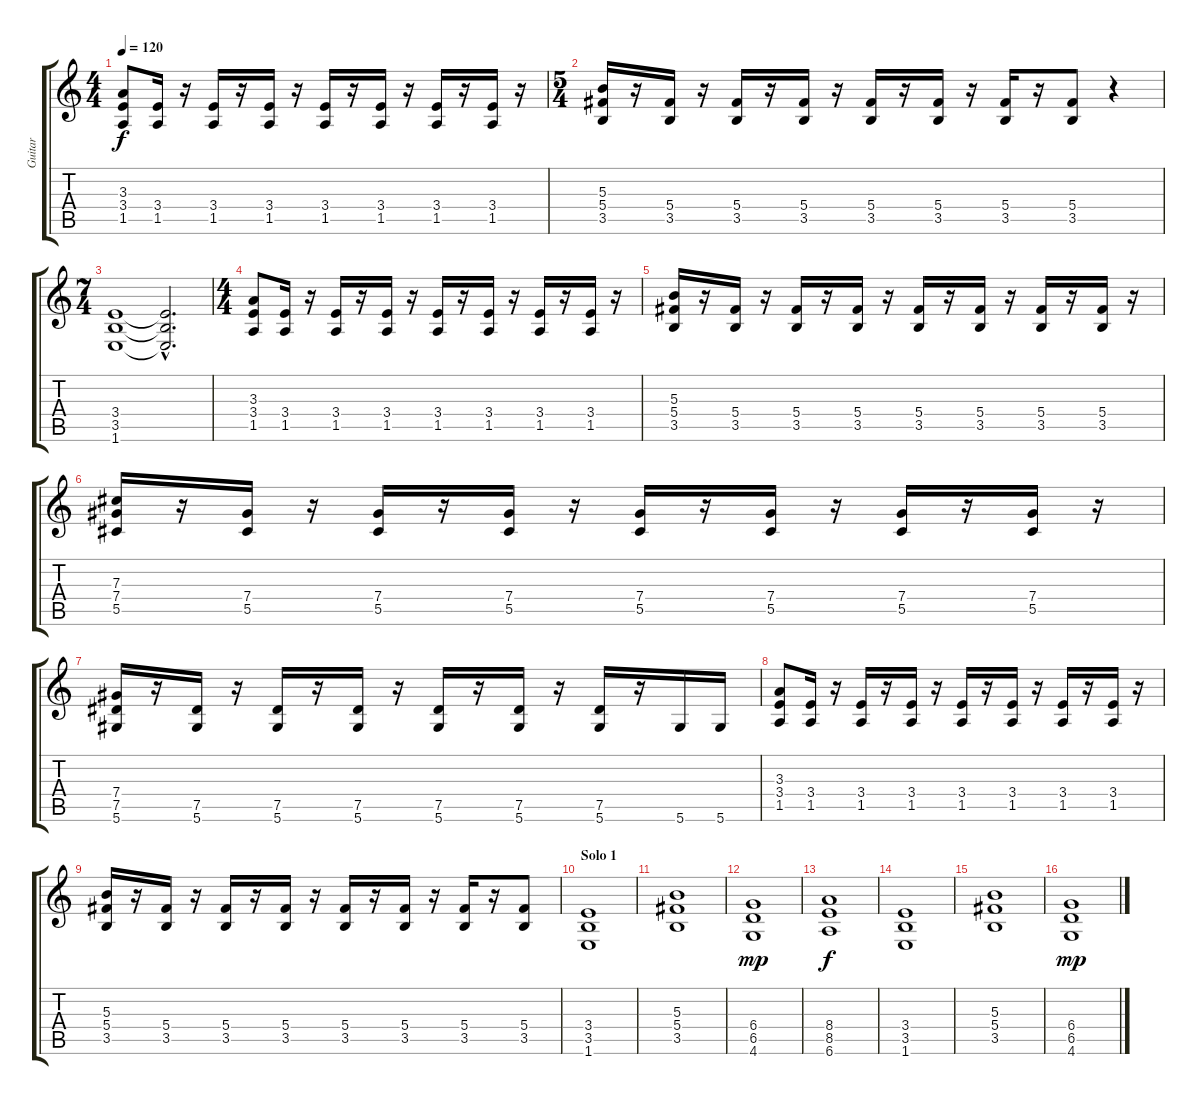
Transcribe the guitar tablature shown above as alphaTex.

\track ("Guitar" "Guitar") {instrument overdrivenguitar}
\staff {score tabs}
\tuning (Eb4 Bb3 Gb3 Db3 Ab2 Eb2) {hide}
\ts (4 4)
\tempo 120
\clef g2
\ks c
(3.3 3.4 1.5).8{dy f} (3.4 1.5).16 r.16 (3.4 1.5).16 r.16 (3.4 1.5).16 r.16 (3.4 1.5).16 r.16 (3.4 1.5).16 r.16 (3.4 1.5).16 r.16 (3.4 1.5).16 r.16 |
\ts (5 4)
(5.3 5.4 3.5).16 r.16 (5.4 3.5).16 r.16 (5.4 3.5).16 r.16 (5.4 3.5).16 r.16 (5.4 3.5).16 r.16 (5.4 3.5).16 r.16 (5.4 3.5).16 r.16 (5.4 3.5).8 r.4 |
\ts (7 4)
(3.4 3.5 1.6).1 (3.4{hac t} 3.5{hac t} 1.6{hac t}).2{d} |
\ts (4 4)
(3.3 3.4 1.5).8 (3.4 1.5).16 r.16 (3.4 1.5).16 r.16 (3.4 1.5).16 r.16 (3.4 1.5).16 r.16 (3.4 1.5).16 r.16 (3.4 1.5).16 r.16 (3.4 1.5).16 r.16 |
(5.3 5.4 3.5).16 r.16 (5.4 3.5).16 r.16 (5.4 3.5).16 r.16 (5.4 3.5).16 r.16 (5.4 3.5).16 r.16 (5.4 3.5).16 r.16 (5.4 3.5).16 r.16 (5.4 3.5).16 r.16 |
(7.3 7.4 5.5).16 r.16 (7.4 5.5).16 r.16 (7.4 5.5).16 r.16 (7.4 5.5).16 r.16 (7.4 5.5).16 r.16 (7.4 5.5).16 r.16 (7.4 5.5).16 r.16 (7.4 5.5).16 r.16 |
(7.4 7.5 5.6).16 r.16 (7.5 5.6).16 r.16 (7.5 5.6).16 r.16 (7.5 5.6).16 r.16 (7.5 5.6).16 r.16 (7.5 5.6).16 r.16 (7.5 5.6).16 r.16 5.6.16 5.6.16 |
(3.3 3.4 1.5).8 (3.4 1.5).16 r.16 (3.4 1.5).16 r.16 (3.4 1.5).16 r.16 (3.4 1.5).16 r.16 (3.4 1.5).16 r.16 (3.4 1.5).16 r.16 (3.4 1.5).16 r.16 |
(5.3 5.4 3.5).16 r.16 (5.4 3.5).16 r.16 (5.4 3.5).16 r.16 (5.4 3.5).16 r.16 (5.4 3.5).16 r.16 (5.4 3.5).16 r.16 (5.4 3.5).16 r.16 (5.4 3.5).8 |
\section ("" "Solo 1")
(3.4 3.5 1.6).1{volume 13} |
(5.3 5.4 3.5).1 |
(6.4 6.5 4.6).1{dy mp} |
(8.4 8.5 6.6).1{dy f} |
(3.4 3.5 1.6).1 |
(5.3 5.4 3.5).1 |
(6.4 6.5 4.6).1{dy mp}
